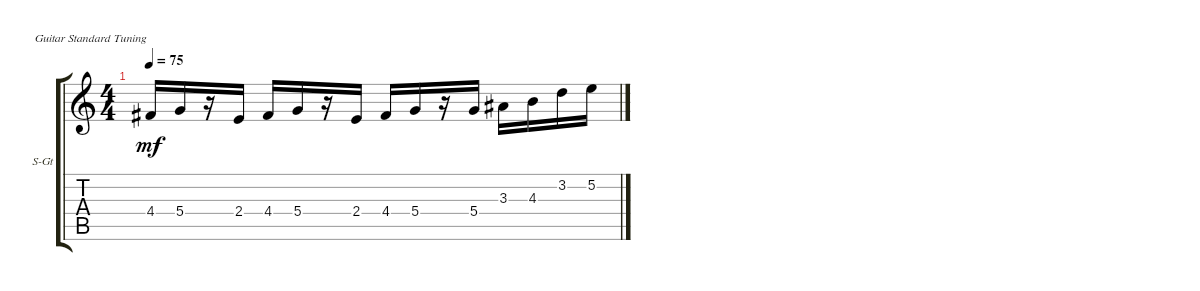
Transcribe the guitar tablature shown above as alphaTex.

\defaultSystemsLayout 4
\bracketExtendMode groupsimilarinstruments
\firstSystemTrackNameOrientation horizontal
\otherSystemsTrackNameOrientation horizontal
\track ("Steel Guitar" "S-Gt") {instrument acousticguitarsteel}
\staff {score tabs}
\tuning (E4 B3 G3 D3 A2 E2)
\ts (4 4)
\tempo 75
\clef g2
\ks c
4.4.16{dy mf} 5.4.16 r.16 2.4.16 4.4.16 5.4.16 r.16 2.4.16 4.4.16 5.4.16 r.16 5.4.16 3.3.16 4.3.16 3.2.16 5.2.16
